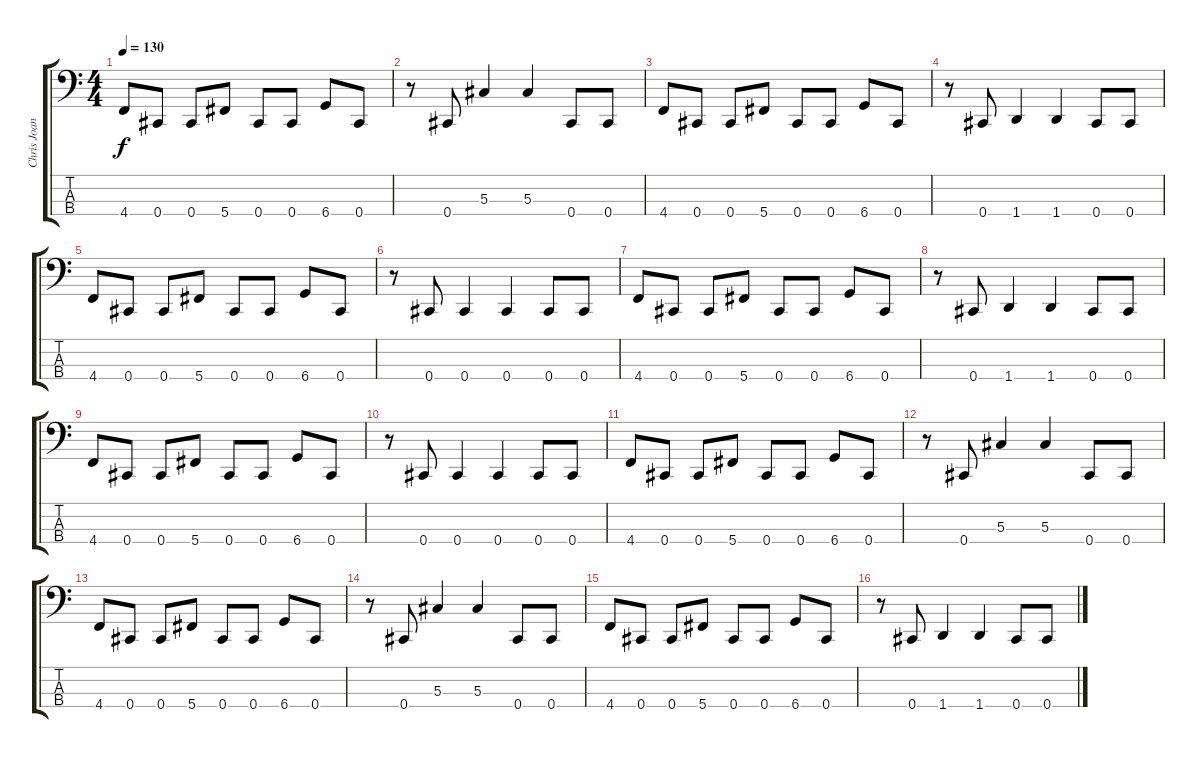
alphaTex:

\track ("Chris Joannou" "Chris Joan") {instrument electricbasspick}
\staff {score tabs}
\tuning (Gb2 Db2 Ab1 Db1) {hide}
\ts (4 4)
\tempo 130
\clef f4
\ks c
4.4.8{dy f} 0.4.8 0.4.8 5.4.8 0.4.8 0.4.8 6.4.8 0.4.8 |
r.8 0.4.8 5.3.4 5.3.4 0.4.8 0.4.8 |
4.4.8 0.4.8 0.4.8 5.4.8 0.4.8 0.4.8 6.4.8 0.4.8 |
r.8 0.4.8 1.4.4 1.4.4 0.4.8 0.4.8 |
4.4.8 0.4.8 0.4.8 5.4.8 0.4.8 0.4.8 6.4.8 0.4.8 |
r.8 0.4.8 0.4.4 0.4.4 0.4.8 0.4.8 |
4.4.8 0.4.8 0.4.8 5.4.8 0.4.8 0.4.8 6.4.8 0.4.8 |
r.8 0.4.8 1.4.4 1.4.4 0.4.8 0.4.8 |
4.4.8 0.4.8 0.4.8 5.4.8 0.4.8 0.4.8 6.4.8 0.4.8 |
r.8 0.4.8 0.4.4 0.4.4 0.4.8 0.4.8 |
4.4.8 0.4.8 0.4.8 5.4.8 0.4.8 0.4.8 6.4.8 0.4.8 |
r.8 0.4.8 5.3.4 5.3.4 0.4.8 0.4.8 |
4.4.8 0.4.8 0.4.8 5.4.8 0.4.8 0.4.8 6.4.8 0.4.8 |
r.8 0.4.8 5.3.4 5.3.4 0.4.8 0.4.8 |
4.4.8 0.4.8 0.4.8 5.4.8 0.4.8 0.4.8 6.4.8 0.4.8 |
r.8 0.4.8 1.4.4 1.4.4 0.4.8 0.4.8
